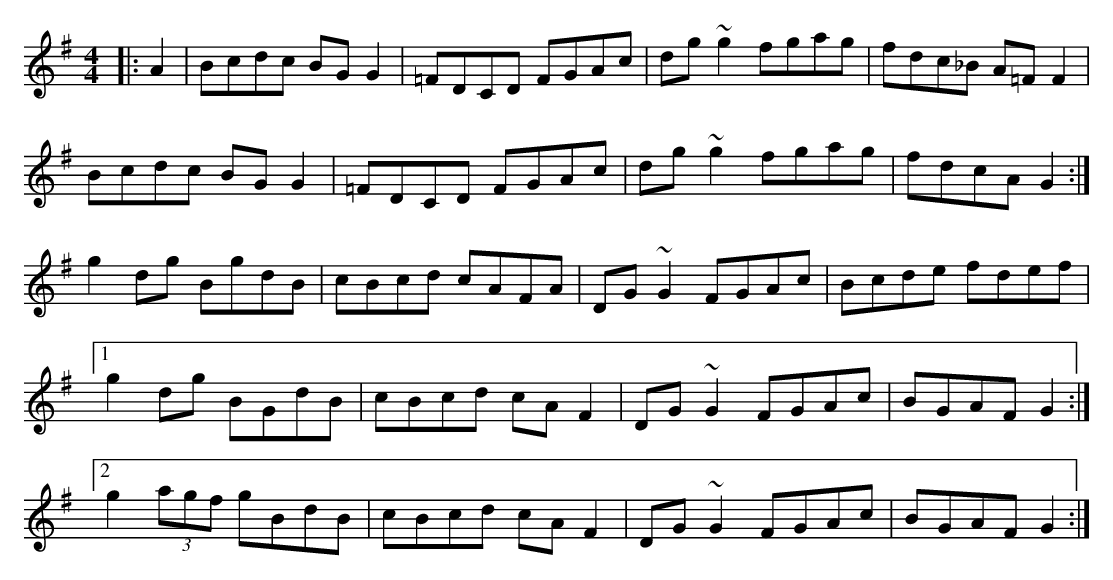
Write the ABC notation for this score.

X:1
M:4/4
K:G
|:A2|Bcdc BGG2|=FDCD FGAc|dg~g2 fgag|fdc_B A=FF2|
Bcdc BGG2|=FDCD FGAc|dg~g2 fgag|fdcA G2:|
g2dg BgdB|cBcd cAFA|DG~G2 FGAc|Bcde fdef|
[1 g2dg BGdB|cBcd cAF2|DG~G2 FGAc|BGAF G2:|
[2 g2 (3agf gBdB|cBcd cAF2|DG~G2 FGAc|BGAF G2:|
